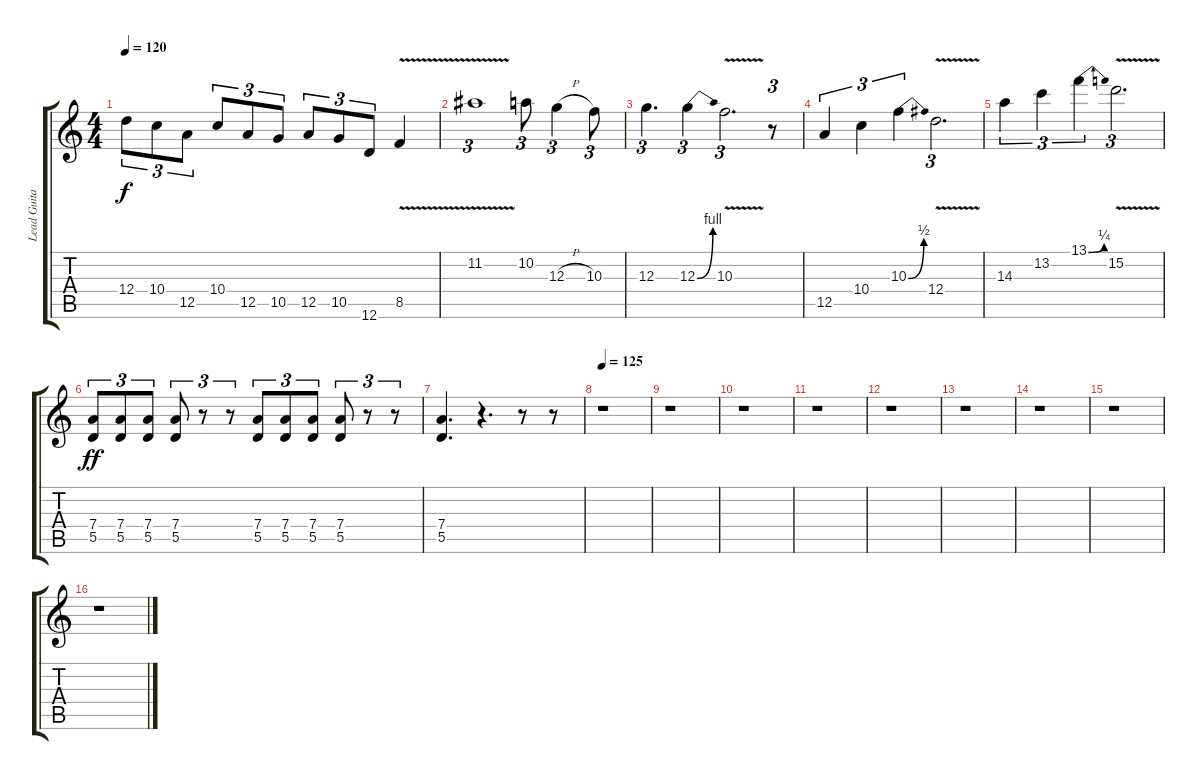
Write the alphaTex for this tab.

\track ("Lead Guitar" "Lead Guita") {instrument distortionguitar}
\staff {score tabs}
\tuning (E4 B3 G3 D3 A2 D2) {hide}
\ts (4 4)
\tempo 120
\clef g2
\ks c
12.4.8{tu (3 2) dy f} 10.4.8{tu (3 2)} 12.5.8{tu (3 2)} 10.4.8{tu (3 2)} 12.5.8{tu (3 2)} 10.5.8{tu (3 2)} 12.5.8{tu (3 2)} 10.5.8{tu (3 2)} 12.6.8{tu (3 2)} 8.5{v}.4 |
11.2{v}.1{tu (3 2)} 10.2.8{tu (3 2)} 12.3{h}.4{tu (3 2)} 10.3.8{tu (3 2)} |
12.3.4{d tu (3 2)} 12.3{be (bend 0 0 60 4)}.4{tu (3 2)} 10.3{v}.2{d tu (3 2)} r.8{tu (3 2)} |
12.5.4{tu (3 2)} 10.4.4{tu (3 2)} 10.3{be (bend 0 0 60 2)}.4{tu (3 2)} 12.4{v}.2{d tu (3 2)} |
14.3.4{tu (3 2)} 13.2.4{tu (3 2)} 13.1{be (bend 0 0 60 1)}.4{tu (3 2)} 15.2{v}.2{d tu (3 2)} |
(7.4 5.5).8{tu (3 2) dy ff} (7.4 5.5).8{tu (3 2)} (7.4 5.5).8{tu (3 2)} (7.4 5.5).8{tu (3 2)} r.8{tu (3 2)} r.8{tu (3 2)} (7.4 5.5).8{tu (3 2)} (7.4 5.5).8{tu (3 2)} (7.4 5.5).8{tu (3 2)} (7.4 5.5).8{tu (3 2)} r.8{tu (3 2)} r.8{tu (3 2)} |
(7.4 5.5).4{d} r.4{d} r.8 r.8 |
\tempo 125
r.1 |
r.1 |
r.1 |
r.1 |
r.1 |
r.1 |
r.1 |
r.1 |
r.1
